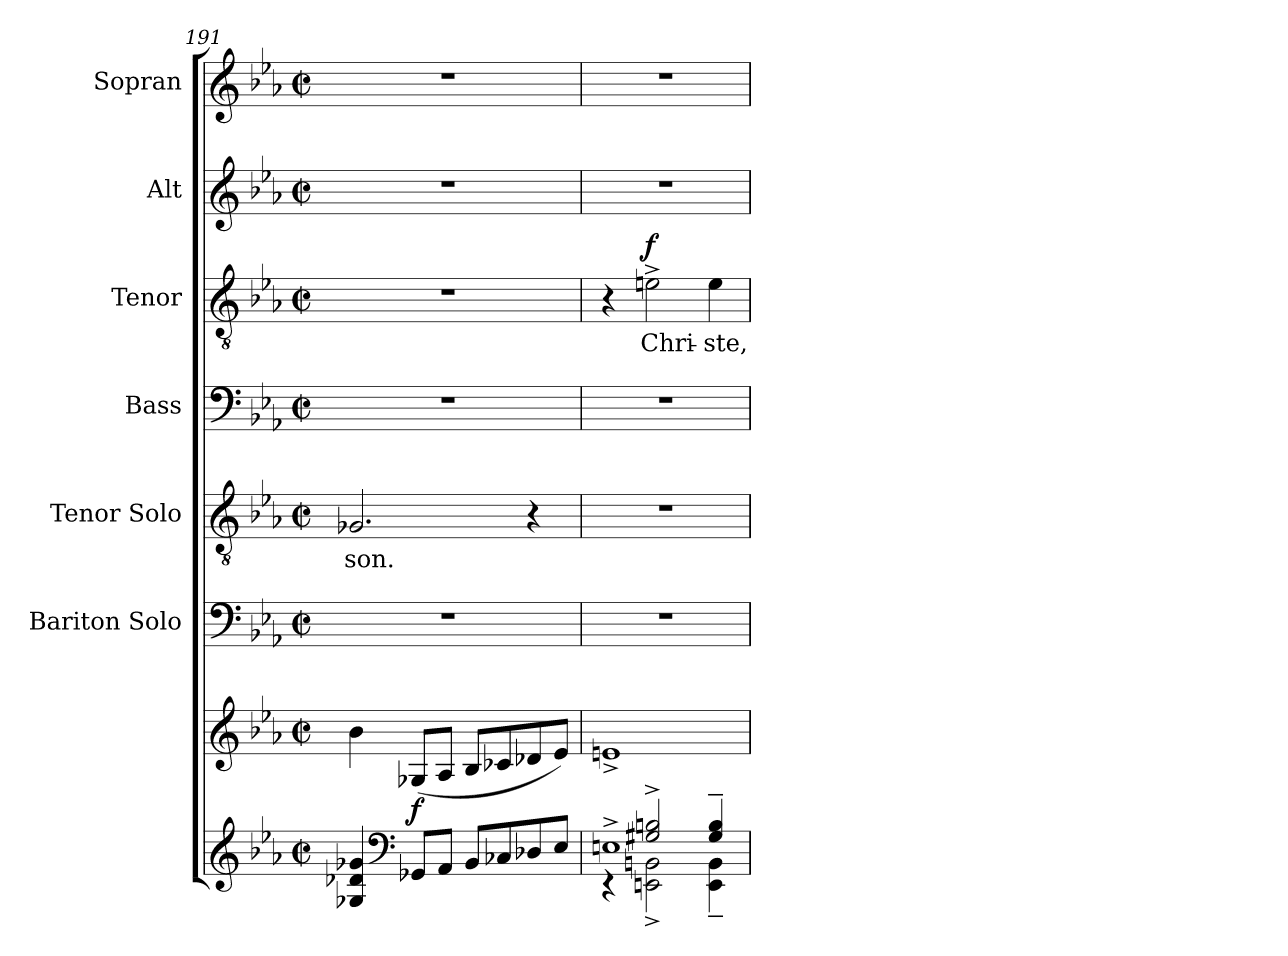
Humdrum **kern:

**kern	**kern	**dynam	**kern	**kern	**text	**kern	**kern	**text	**dynam	**kern	**kern
*part7	*part7	*part7	*part6	*part5	*part5	*part4	*part3	*part3	*part3	*part2	*part1
*staff8	*staff7	*staff7/8	*staff6	*staff5	*staff5	*staff4	*staff3	*staff3	*staff3	*staff2	*staff1
*	*	*	*I"Bariton Solo	*I"Tenor Solo	*	*I"Bass	*I"Tenor	*	*	*I"Alt	*I"Sopran
*	*	*	*	*	*	*I'B.	*I'T.	*	*	*I'A.	*I'S.
*clefG2	*clefG2	*	*clefF4	*clefGv2	*	*clefF4	*clefGv2	*	*	*clefG2	*clefG2
*k[b-e-a-]	*k[b-e-a-]	*	*k[b-e-a-]	*k[b-e-a-]	*	*k[b-e-a-]	*k[b-e-a-]	*	*	*k[b-e-a-]	*k[b-e-a-]
*E-:	*E-:	*	*E-:	*E-:	*	*E-:	*E-:	*	*	*E-:	*E-:
*M2/2	*M2/2	*	*M2/2	*M2/2	*	*M2/2	*M2/2	*	*	*M2/2	*M2/2
*met(c|)	*met(c|)	*	*met(c|)	*met(c|)	*	*met(c|)	*met(c|)	*	*	*met(c|)	*met(c|)
=191	=191	=191	=191	=191	=191	=191	=191	=191	=191	=191	=191
!	!	!	!	!	!LO:LY:b	!	!	!	!	!	!
4G-X/ 4d-X/ 4g-X/	4b-\	.	1r	2.G-X/	-son.	1r	1r	.	.	1r	1r
*clefF4	*	*	*	*	*	*	*	*	*	*	*
!	!	!LO:DY:b	!	!	!	!	!	!	!	!	!
8GG-X/L	(<8G-X/L	f	.	.	.	.	.	.	.	.	.
8AA-/J	8A-/J	.	.	.	.	.	.	.	.	.	.
8BB-/L	8B-/L	.	.	.	.	.	.	.	.	.	.
8C-X/	8c-X/	.	.	.	.	.	.	.	.	.	.
8D-X/	8d-X/	.	.	4r	.	.	.	.	.	.	.
8E-/J	8e-/J)	.	.	.	.	.	.	.	.	.	.
=192	=192	=192	=192	=192	=192	=192	=192	=192	=192	=192	=192
*^	*	*	*	*	*	*	*	*	*	*	*
*	*^	*	*	*	*	*	*	*	*	*	*	*
4ryy	4rEE	1En^>	1en^<	.	1r	1r	.	1r	4r	.	.	1r	1r
!	!	!	!	!	!	!	!	!	!	!LO:LY:b	!LO:DY:a	!	!
2G#X/^< 2Bn/^<	2EEn\^> 2BBn\^>	.	.	.	.	.	.	.	2en^>\	Chri-	f	.	.
!	!	!	!	!	!	!	!	!	!	!LO:LY:b	!	!	!
4G#/~> 4B/~>	4EE\~< 4BB\~<	.	.	.	.	.	.	.	4e\	-ste,	.	.	.
*v	*v	*v	*	*	*	*	*	*	*	*	*	*	*
=	=	=	=	=	=	=	=	=	=	=	=
*-	*-	*-	*-	*-	*-	*-	*-	*-	*-	*-	*-
